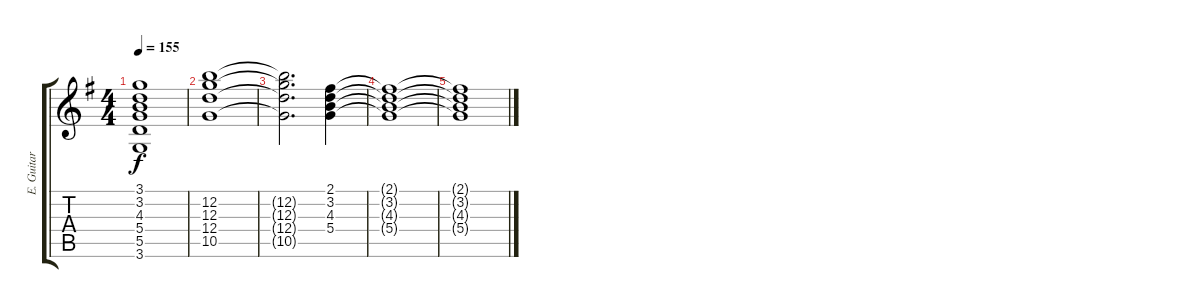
\track ("E. Guitar" "E. Guitar") {instrument electricguitarclean}
\staff {score tabs}
\tuning (E4 B3 G3 D3 A2 E2) {hide}
\ts (4 4)
\tempo 155
\clef g2
\ks g
(3.1{t} 3.2{t} 4.3{t} 5.4{t} 5.5{t} 3.6{t}).1{dy f} |
(12.2 12.3 12.4 10.5).1 |
(12.2{t} 12.3{t} 12.4{t} 10.5{t}).2{d} (2.1 3.2 4.3 5.4).4 |
(2.1{t} 3.2{t} 4.3{t} 5.4{t}).1 |
(2.1{t} 3.2{t} 4.3{t} 5.4{t}).1
